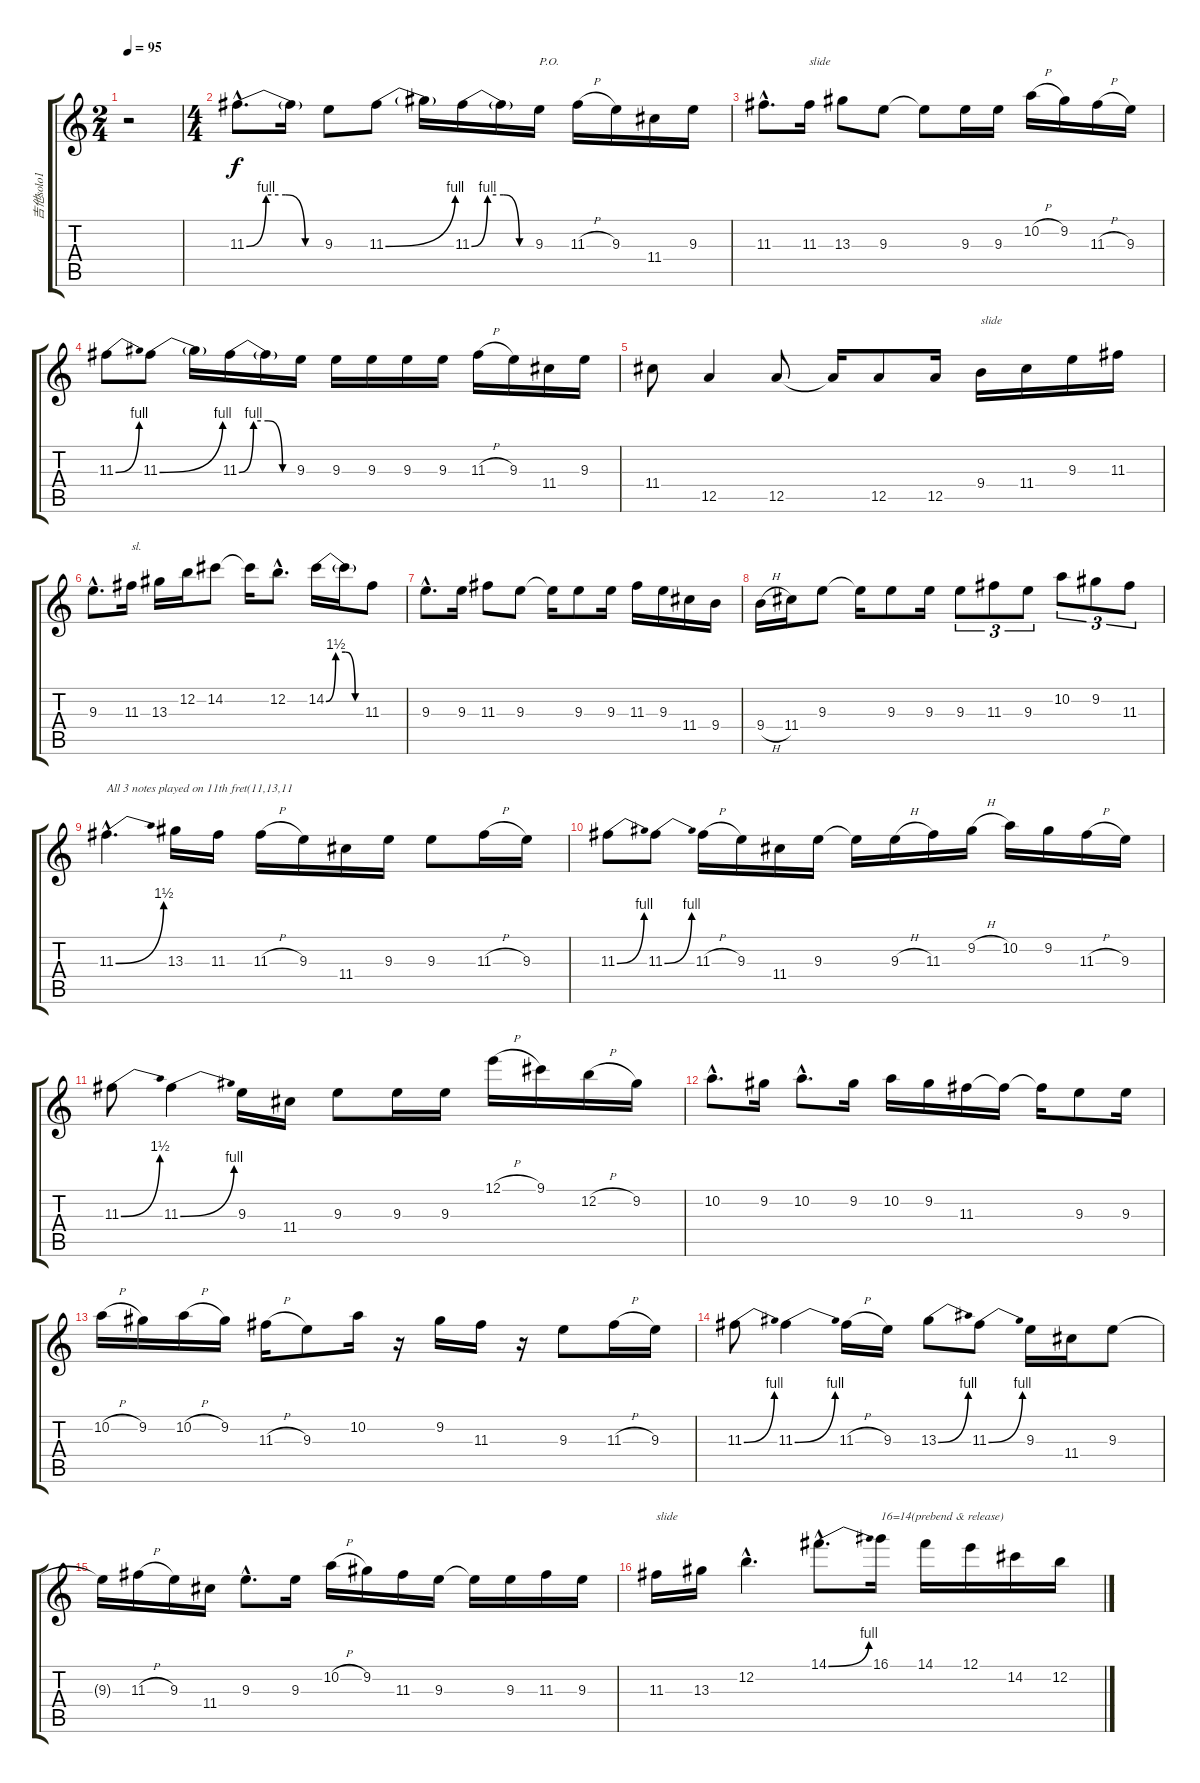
\track ("吉他solo1" "吉他solo1") {instrument electricbasspick}
\staff {score tabs}
\tuning (E4 B3 G3 D3 A2 E2) {hide}
\ts (2 4)
\tempo 95
\clef g2
\ks c
r.2{dy f} |
\ts (4 4)
11.3{be (custom 0 0 15 4 30 4 45 0 60 0) hac}.8{d} 11.3{t}.16 9.3.8 11.3{be (bend 0 0 60 4)}.8 11.3{t}.16 11.3{be (custom 0 0 15 4 30 4 45 0 60 0)}.16 11.3{t}.16 9.3.16{txt "P.O."} 11.3{h}.16 9.3.16 11.4.16 9.3.16 |
11.3{hac}.8{d} 11.3.16{txt "slide"} 13.3.8 9.3.8 9.3{t}.8 9.3.16 9.3.16 10.2{h}.16 9.2.16 11.3{h}.16 9.3.16 |
11.3{be (bend 0 0 60 4)}.8 11.3{be (bend 0 0 60 4)}.8 11.3{t}.16 11.3{be (custom 0 0 15 4 30 4 45 0 60 0)}.16 11.3{t}.16 9.3.16 9.3.16 9.3.16 9.3.16 9.3.16 11.3{h}.16 9.3.16 11.4.16 9.3.16 |
11.4.8 12.5.4 12.5.8 12.5{t}.16 12.5.8 12.5.16 9.4.16{txt "slide"} 11.4.16 9.3.16 11.3.16 |
9.3{hac}.8{d} 11.3.16{txt "sl."} 13.3.16 12.2.16 14.2.8 14.2{t}.16 12.2{hac}.8{d} 14.2{be (custom 0 0 15 6 30 6 45 0 60 0)}.16 14.2{t}.16 11.3.8 |
9.3{hac}.8{d} 9.3.16 11.3.8 9.3.8 9.3{t}.16 9.3.8 9.3.16 11.3.16 9.3.16 11.4.16 9.4.16 |
9.4{h}.16 11.4.16 9.3.8 9.3{t}.16 9.3.8 9.3.16 9.3.8{tu (3 2)} 11.3.8{tu (3 2)} 9.3.8{tu (3 2)} 10.2.8{tu (3 2)} 9.2.8{tu (3 2)} 11.3.8{tu (3 2)} |
11.3{be (bend 0 0 60 6) hac}.4{d txt "All 3 notes played on 11th fret(11,13,11"} 13.3.16 11.3.16 11.3{h}.16 9.3.16 11.4.16 9.3.16 9.3.8 11.3{h}.16 9.3.16 |
11.3{be (bend 0 0 60 4)}.8 11.3{be (bend 0 0 60 4)}.8 11.3{h}.16 9.3.16 11.4.16 9.3.16 9.3{t}.16 9.3{h}.16 11.3.16 9.2{h}.16 10.2.16 9.2.16 11.3{h}.16 9.3.16 |
11.3{be (bend 0 0 60 6)}.8 11.3{be (bend 0 0 60 4)}.4 9.3.16 11.4.16 9.3.8 9.3.16 9.3.16 12.1{h}.16 9.1.16 12.2{h}.16 9.2.16 |
10.2{hac}.8{d} 9.2.16 10.2{hac}.8{d} 9.2.16 10.2.16 9.2.16 11.3.16 11.3{t}.16 11.3{t}.16 9.3.8 9.3.16 |
10.2{h}.16 9.2.16 10.2{h}.16 9.2.16 11.3{h}.16 9.3.8 10.2.16 r.16 9.2.16 11.3.16 r.16 9.3.8 11.3{h}.16 9.3.16 |
11.3{be (bend 0 0 60 4)}.8 11.3{be (bend 0 0 60 4)}.4 11.3{h}.16 9.3.16 13.3{be (bend 0 0 60 4)}.8 11.3{be (bend 0 0 60 4)}.8 9.3.16 11.4.16 9.3.8 |
9.3{t}.16 11.3{h}.16 9.3.16 11.4.16 9.3{hac}.8{d} 9.3.16 10.2{h}.16 9.2.16 11.3.16 9.3.16 9.3{t}.16 9.3.16 11.3.16 9.3.16 |
11.3.16{txt "slide"} 13.3.16 12.2{hac}.4{d} 14.1{be (bend 0 0 60 4) hac}.8{d} 16.1.16{txt "16=14(prebend & release)"} 14.1.16 12.1.16 14.2.16 12.2.16
